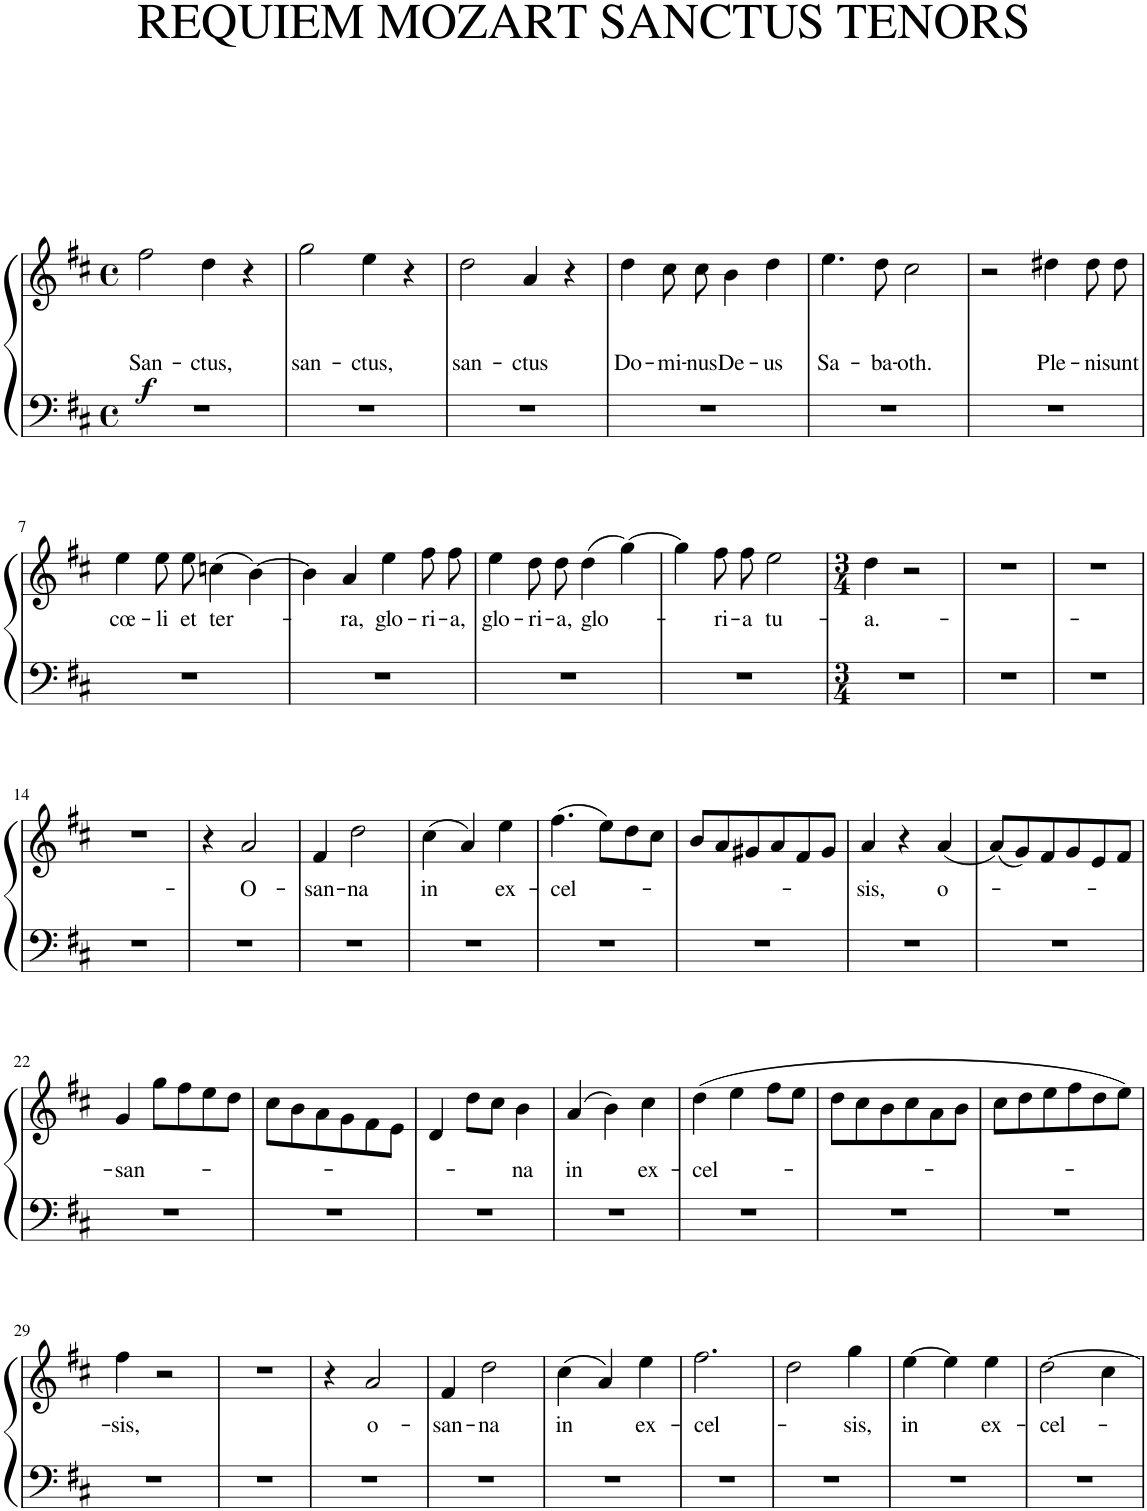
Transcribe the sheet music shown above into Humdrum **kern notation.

**kern	**kern	**text	**dynam
*part1	*part1	*part1	*part1
*staff2	*staff1	*staff1	*staff1/2
*I"Piano	*	*	*
*I'Pno.	*	*	*
*clefF4	*clefG2	*	*
*k[f#c#]	*k[f#c#]	*	*
*M4/4	*M4/4	*	*
*met(c)	*met(c)	*	*
=1	=1	=1	=1
!	!	!LO:LY:b	!LO:DY:b
1r	2ff#\	San-	f
!	!	!LO:LY:b	!
.	4dd\	-ctus,	.
.	4r	.	.
=2	=2	=2	=2
!	!	!LO:LY:b	!
1r	2gg\	san-	.
!	!	!LO:LY:b	!
.	4ee\	-ctus,	.
.	4r	.	.
=3	=3	=3	=3
!	!	!LO:LY:b	!
1r	2dd\	san-	.
!	!	!LO:LY:b	!
.	4a/	-ctus	.
.	4r	.	.
=4	=4	=4	=4
!	!	!LO:LY:b	!
1r	4dd\	Do-	.
!	!	!LO:LY:b	!
.	8cc#\	-mi-	.
!	!	!LO:LY:b	!
.	8cc#\	-nus	.
!	!	!LO:LY:b	!
.	4b\	De-	.
!	!	!LO:LY:b	!
.	4dd\	-us	.
=5	=5	=5	=5
!	!	!LO:LY:b	!
1r	4.ee\	Sa-	.
!	!	!LO:LY:b	!
.	8dd\	-ba-	.
!	!	!LO:LY:b	!
.	2cc#\	-oth.	.
=6	=6	=6	=6
1r	2r	.	.
!	!	!LO:LY:b	!
.	4dd#X\	Ple-	.
!	!	!LO:LY:b	!
.	8dd#\	-ni	.
!	!	!LO:LY:b	!
.	8dd#\	sunt	.
!!LO:LB:g=z
=7	=7	=7	=7
!	!	!LO:LY:b	!
1r	4ee\	cœ-	.
!	!	!LO:LY:b	!
.	8ee\	-li	.
!	!	!LO:LY:b	!
.	8ee\	et	.
!	!	!LO:LY:b	!
.	(4ccn\	ter-	.
.	[4b\)	.	.
=8	=8	=8	=8
1r	4b\]	.	.
!	!	!LO:LY:b	!
.	4a/	-ra,	.
!	!	!LO:LY:b	!
.	4ee\	glo-	.
!	!	!LO:LY:b	!
.	8ff#\	-ri-	.
!	!	!LO:LY:b	!
.	8ff#\	-a,	.
=9	=9	=9	=9
!	!	!LO:LY:b	!
1r	4ee\	-glo-	.
!	!	!LO:LY:b	!
.	8dd\	-ri-	.
!	!	!LO:LY:b	!
.	8dd\	a,	.
!	!	!LO:LY:b	!
.	(4dd\	-glo-	.
.	[4gg\)	.	.
=10	=10	=10	=10
1r	4gg\]	.	.
!	!	!LO:LY:b	!
.	8ff#\	-ri-	.
!	!	!LO:LY:b	!
.	8ff#\	-a	.
!	!	!LO:LY:b	!
.	2ee\	tu-	.
=11	=11	=11	=11
*M3/4	*M3/4	*	*
!	!	!LO:LY:b	!
2.r	4dd\	-a.-	.
.	2r	.	.
=12	=12	=12	=12
2.r	2.r	.	.
=13	=13	=13	=13
2.r	2.r	.	.
!!LO:LB:g=z
=14	=14	=14	=14
2.r	2.r	.	.
=15	=15	=15	=15
2.r	4r	.	.
!	!	!LO:LY:b	!
.	2a/	-O-	.
=16	=16	=16	=16
!	!	!LO:LY:b	!
2.r	4f#/	-san-	.
!	!	!LO:LY:b	!
.	2dd\	-na	.
=17	=17	=17	=17
!	!	!LO:LY:b	!
2.r	(4cc#\	in	.
.	4a/)	.	.
!	!	!LO:LY:b	!
.	4ee\	ex-	.
=18	=18	=18	=18
!	!	!LO:LY:b	!
2.r	(4.ff#\	-cel-	.
.	8ee\L)	.	.
.	8dd\	.	.
.	8cc#\J	.	.
=19	=19	=19	=19
2.r	8b/L	.	.
.	8a/	.	.
.	8g#X/	.	.
.	8a/	.	.
.	8f#/	.	.
.	8g#/J	.	.
=20	=20	=20	=20
!	!	!LO:LY:b	!
2.r	4a/	-sis,	.
.	4r	.	.
!	!	!LO:LY:b	!
.	(4a/	o-	.
=21	=21	=21	=21
2.r	(8a/L)	.	.
.	8g/)	.	.
.	8f#/	.	.
.	8g/	.	.
.	8e/	.	.
.	8f#/J	.	.
!!LO:LB:g=z
=22	=22	=22	=22
!	!	!LO:LY:b	!
2.r	4g/	-san-	.
.	8gg\L	.	.
.	8ff#\	.	.
.	8ee\	.	.
.	8dd\J	.	.
=23	=23	=23	=23
2.r	8cc#\L	.	.
.	8b\	.	.
.	8a\	.	.
.	8g\	.	.
.	8f#\	.	.
.	8e\J	.	.
=24	=24	=24	=24
2.r	4d/	.	.
.	8dd\L	.	.
.	8cc#\J	.	.
!	!	!LO:LY:b	!
.	4b\	-na	.
=25	=25	=25	=25
!	!	!LO:LY:b	!
2.r	(4a/	in	.
.	4b\)	.	.
!	!	!LO:LY:b	!
.	4cc#\	ex-	.
=26	=26	=26	=26
!	!	!LO:LY:b	!
2.r	(4dd\	-cel-	.
.	4ee\	.	.
.	8ff#\L	.	.
.	8ee\J	.	.
=27	=27	=27	=27
2.r	8dd\L	.	.
.	8cc#\	.	.
.	8b\	.	.
.	8cc#\	.	.
.	8a\	.	.
.	8b\J	.	.
=28	=28	=28	=28
2.r	8cc#\L	.	.
.	8dd\	.	.
.	8ee\	.	.
.	8ff#\	.	.
.	8dd\	.	.
.	8ee\J)	.	.
!!LO:LB:g=z
=29	=29	=29	=29
!	!	!LO:LY:b	!
2.r	4ff#\	-sis,	.
.	2r	.	.
=30	=30	=30	=30
2.r	2.r	.	.
=31	=31	=31	=31
2.r	4r	.	.
!	!	!LO:LY:b	!
.	2a/	o-	.
=32	=32	=32	=32
!	!	!LO:LY:b	!
2.r	4f#/	-san-	.
!	!	!LO:LY:b	!
.	2dd\	-na	.
=33	=33	=33	=33
!	!	!LO:LY:b	!
2.r	(4cc#\	in	.
.	4a/)	.	.
!	!	!LO:LY:b	!
.	4ee\	ex-	.
=34	=34	=34	=34
!	!	!LO:LY:b	!
2.r	2.ff#\	-cel-	.
=35	=35	=35	=35
2.r	2dd\	.	.
!	!	!LO:LY:b	!
.	4gg\	-sis,	.
=36	=36	=36	=36
!	!	!LO:LY:b	!
2.r	[4ee\	in	.
.	4ee\]	.	.
!	!	!LO:LY:b	!
.	4ee\	ex-	.
=37	=37	=37	=37
!	!	!LO:LY:b	!
2.r	[2dd\	-cel-	.
.	4cc#\	.	.
=	=	=	=
*-	*-	*-	*-
